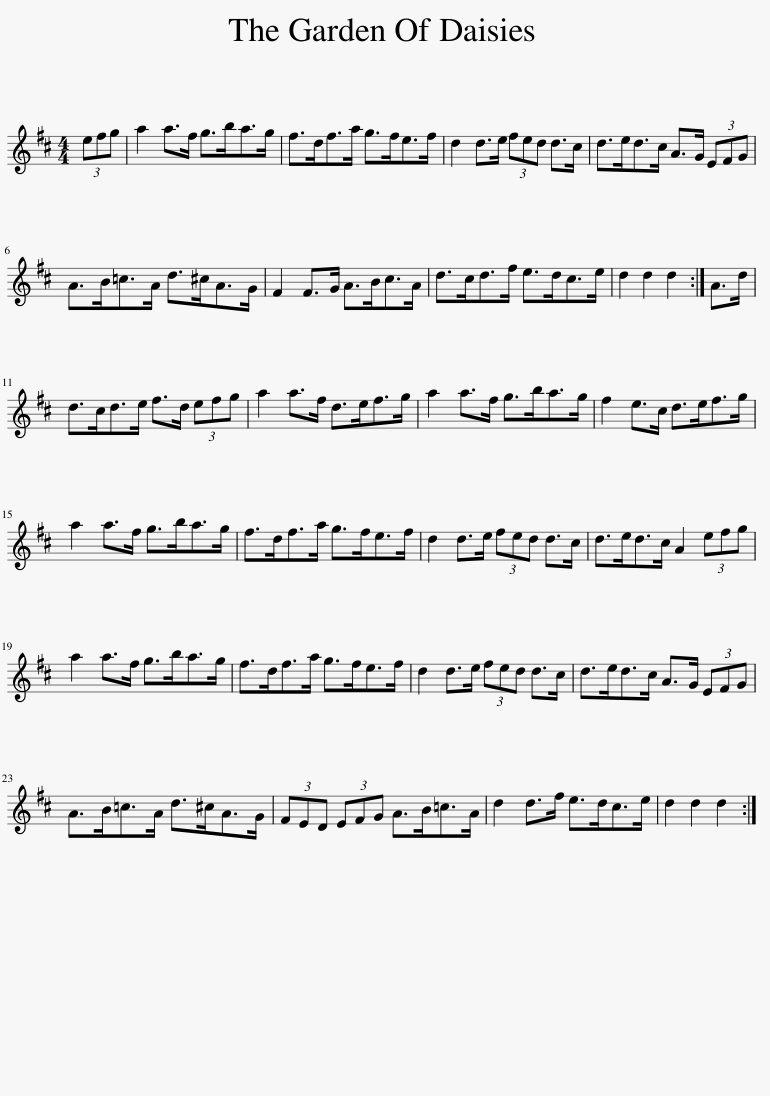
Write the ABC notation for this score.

X:1
L:1/8
M:4/4
I:linebreak $
K:D
V:1 treble
V:1
 (3efg | a2 a>f g>ba>g | f>df>a g>fe>f | d2 d>e (3fed d>c | d>ed>c A>G (3EFG |$ %5
 A>B=c>A d>^cA>G | F2 F>G A>Bc>A | d>cd>f e>dc>e | d2 d2 d2 :| A>d |$ %10
 d>cd>e f>d (3efg | a2 a>f d>ef>g | a2 a>f g>ba>g | f2 e>c d>ef>g |$ a2 a>f g>ba>g | %15
 f>df>a g>fe>f | d2 d>e (3fed d>c | d>ed>c A2 (3efg |$ a2 a>f g>ba>g | f>df>a g>fe>f | %20
 d2 d>e (3fed d>c | d>ed>c A>G (3EFG |$ A>B=c>A d>^cA>G | (3FED (3EFG A>B=c>A | d2 d>f e>dc>e | %25
 d2 d2 d2 :| %26
